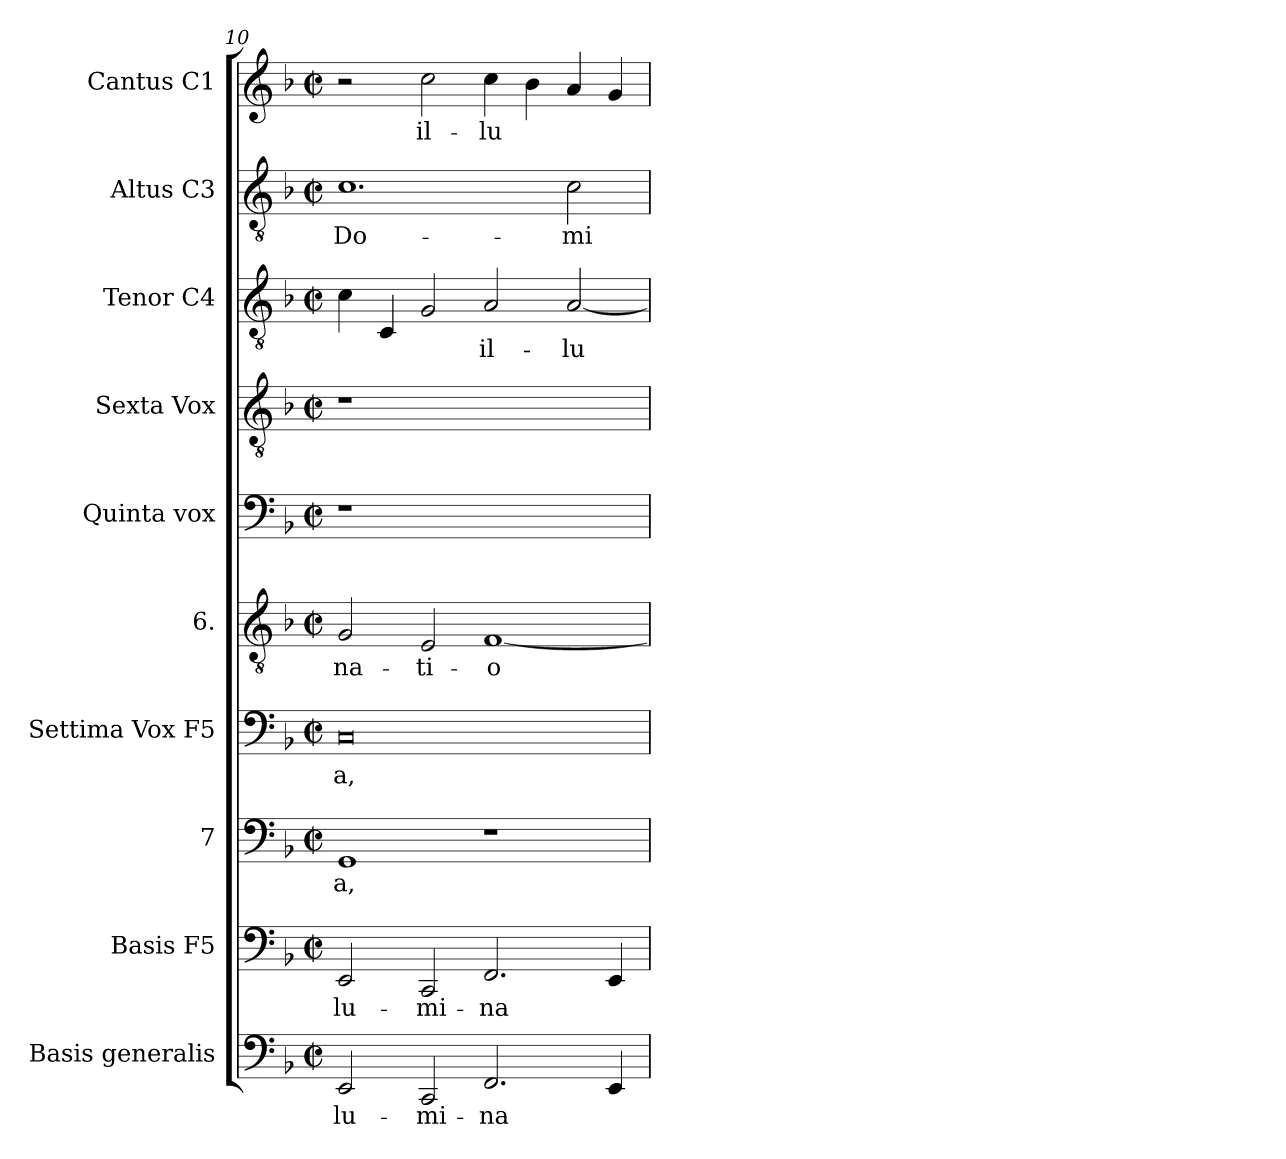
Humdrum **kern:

**kern	**text	**kern	**text	**kern	**text	**kern	**text	**kern	**text	**kern	**kern	**kern	**text	**kern	**text	**kern	**text
*part10	*part10	*part9	*part9	*part8	*part8	*part7	*part7	*part6	*part6	*part5	*part4	*part3	*part3	*part2	*part2	*part1	*part1
*staff10	*staff10	*staff9	*staff9	*staff8	*staff8	*staff7	*staff7	*staff6	*staff6	*staff5	*staff4	*staff3	*staff3	*staff2	*staff2	*staff1	*staff1
*I"Basis  generalis	*	*I"Basis  F5	*	*I"7	*	*I"Settima  Vox F5	*	*I"6.	*	*I"Quinta  vox	*I"Sexta  Vox	*I"Tenor  C4	*	*I"Altus  C3	*	*I"Cantus  C1	*
*	*	*I'B	*	*	*	*	*	*	*	*	*	*I'T	*	*I'A	*	*I'C	*
*clefF4	*	*clefF4	*	*clefF4	*	*clefF4	*	*clefGv2	*	*clefF4	*clefGv2	*clefGv2	*	*clefGv2	*	*clefG2	*
*k[b-]	*	*k[b-]	*	*k[b-]	*	*k[b-]	*	*k[b-]	*	*k[b-]	*k[b-]	*k[b-]	*	*k[b-]	*	*k[b-]	*
*F:	*	*F:	*	*F:	*	*F:	*	*F:	*	*F:	*F:	*F:	*	*F:	*	*F:	*
*M2/2	*	*M2/2	*	*M2/2	*	*M2/2	*	*M2/2	*	*M2/2	*M2/2	*M2/2	*	*M2/2	*	*M2/2	*
*met(c|)	*	*met(c|)	*	*met(c|)	*	*met(c|)	*	*met(c|)	*	*met(c|)	*met(c|)	*met(c|)	*	*met(c|)	*	*met(c|)	*
=10	=10	=10	=10	=10	=10	=10	=10	=10	=10	=10	=10	=10	=10	=10	=10	=10	=10
!	!LO:LY:a:cj	!	!LO:LY:b:cj	!	!LO:LY:b:cj	!	!LO:LY:b:cj	!	!LO:LY:b:cj	!	!	!	!LO:LY:b:cj	!	!LO:LY:b:cj	!	!
2EE/	-lu-	2EE/	-lu-	1GG	-a,	0C	-a,	2G/	-na-	1r	1r	4c\	.	1.c	Do-	2r	.
!	!	!	!	!	!	!	!	!	!	!	!	!	!LO:LY:b:cj	!	!	!	!
.	.	.	.	.	.	.	.	.	.	.	.	4C/	.	.	.	.	.
!	!LO:LY:a:cj	!	!LO:LY:b:cj	!	!	!	!	!	!LO:LY:b:cj	!	!	!	!LO:LY:b:cj	!	!	!	!LO:LY:b:cj
2CC/	-mi-	2CC/	-mi-	.	.	.	.	2E/	-ti-	.	.	2G/	.	.	.	2cc\	il-
!	!LO:LY:a:cj	!	!LO:LY:b:cj	!	!	!	!	!	!LO:LY:b:cj	!	!	!	!LO:LY:b:cj	!	!	!	!LO:LY:b:cj
2.FF/	-na-	2.FF/	-na-	1r	.	.	.	[>1F	-o	1ryy	1ryy	2A/	il-	.	.	4cc\	-lu-
!	!	!	!	!	!	!	!	!	!	!	!	!	!	!	!	!	!LO:LY:b:cj
.	.	.	.	.	.	.	.	.	.	.	.	.	.	.	.	4b-\	--
!	!	!	!	!	!	!	!	!	!	!	!	!	!LO:LY:b:cj	!	!LO:LY:b:cj	!	!LO:LY:b:cj
.	.	.	.	.	.	.	.	.	.	.	.	[>2A/	-lu-	2c\	-mi-	4a/	--
!	!LO:LY:a:cj	!	!LO:LY:b:cj	!	!	!	!	!	!	!	!	!	!	!	!	!	!LO:LY:b:cj
4EE/	--	4EE/	--	.	.	.	.	.	.	.	.	.	.	.	.	4g/	--
=	=	=	=	=	=	=	=	=	=	=	=	=	=	=	=	=	=
*-	*-	*-	*-	*-	*-	*-	*-	*-	*-	*-	*-	*-	*-	*-	*-	*-	*-
